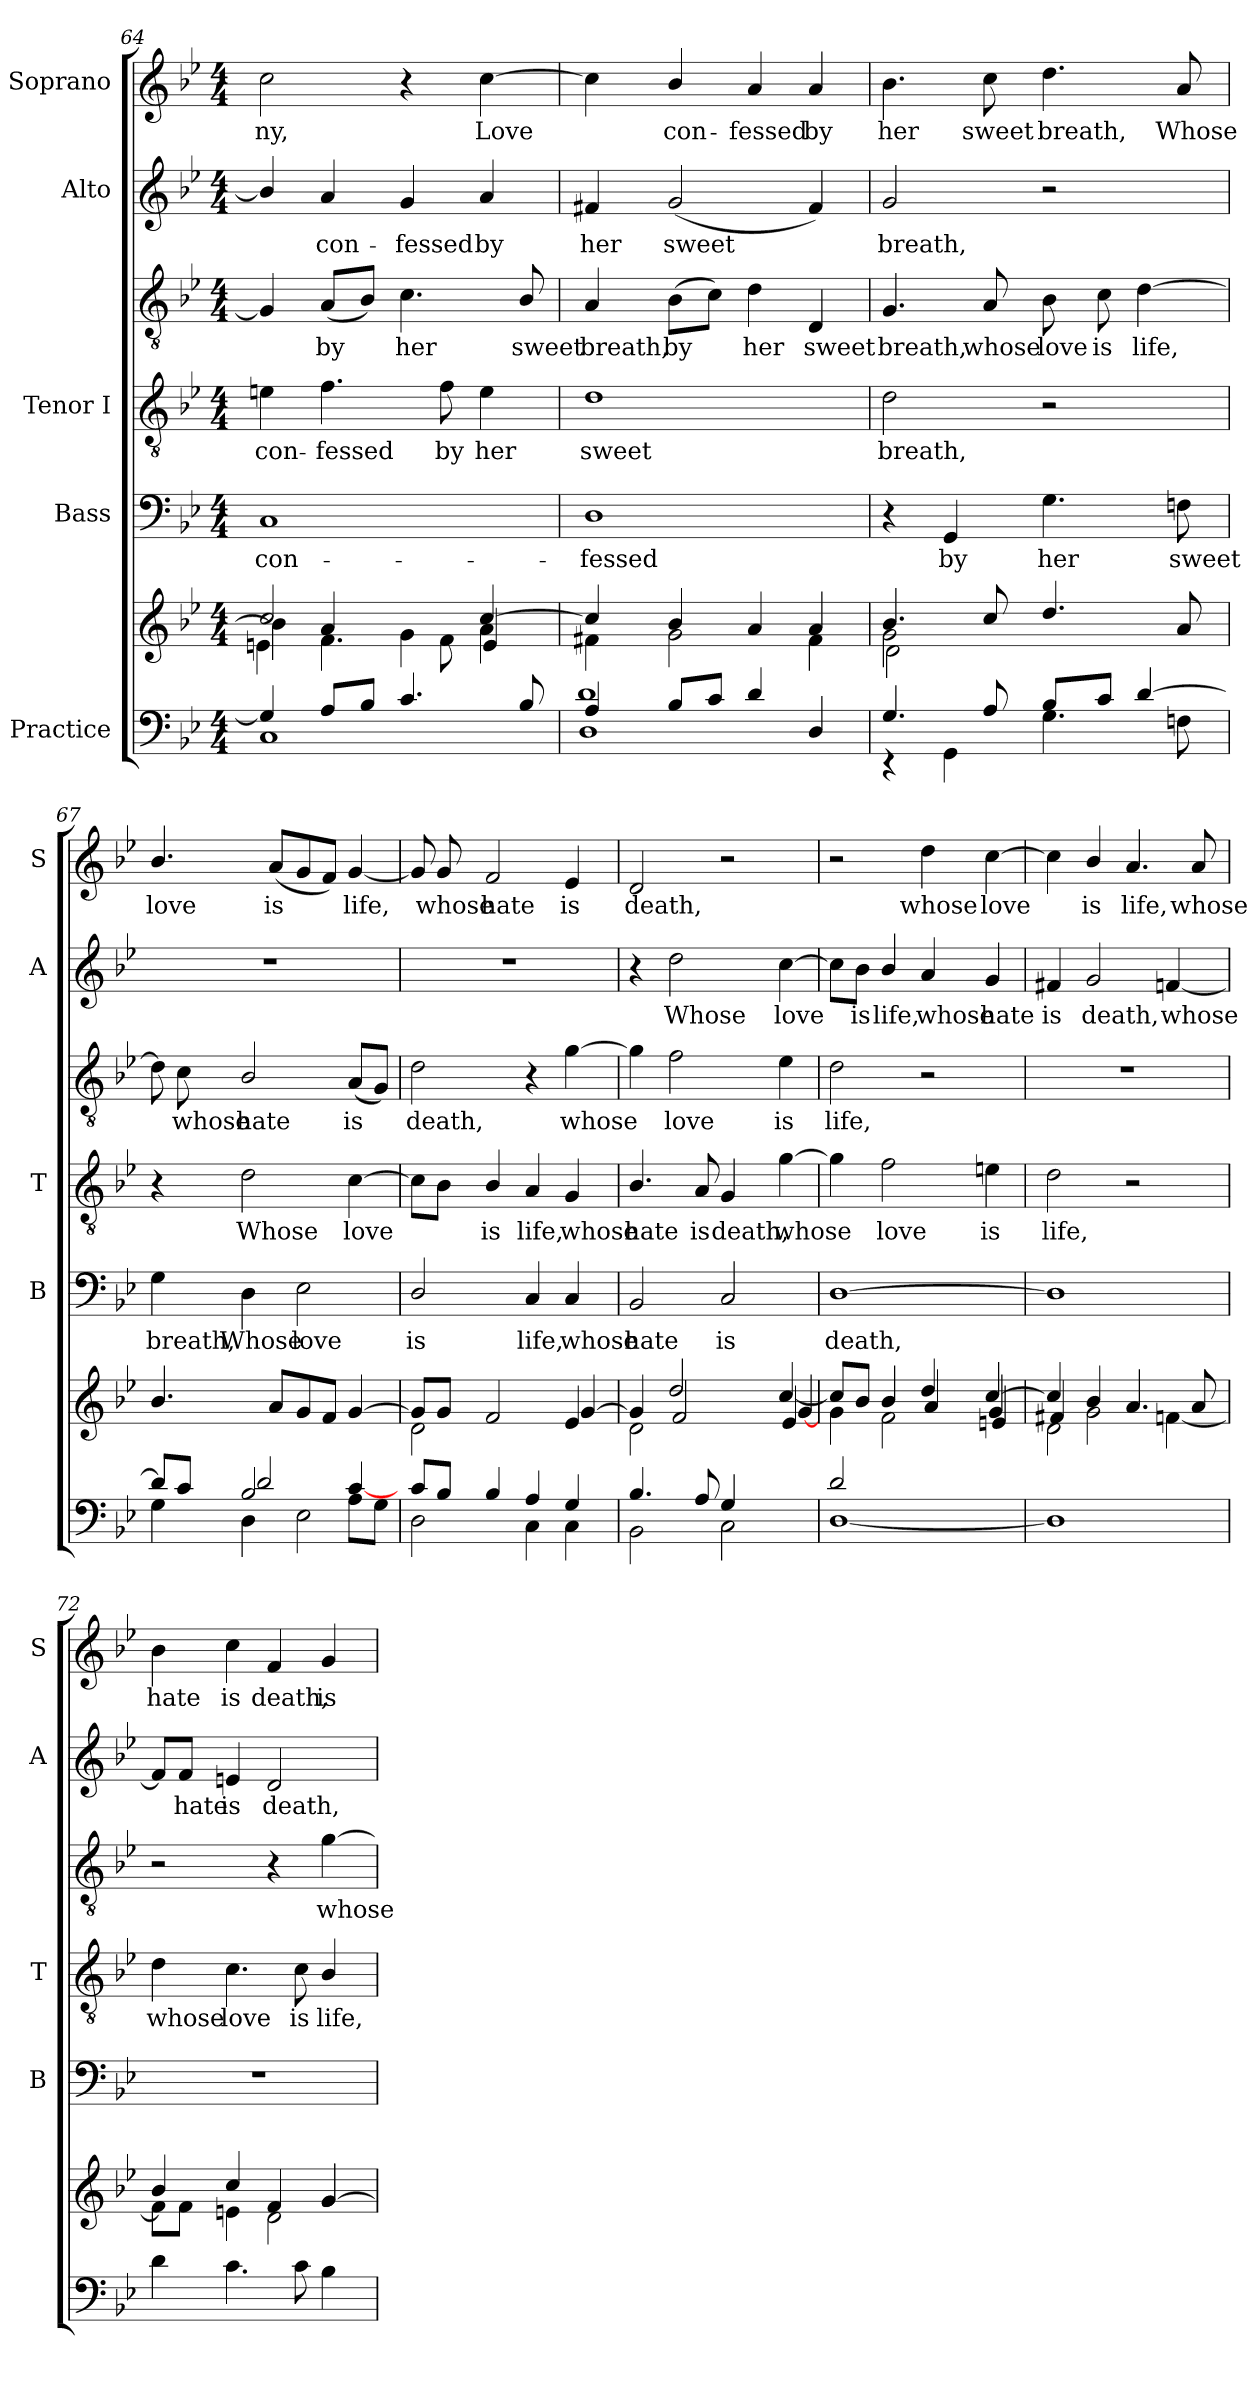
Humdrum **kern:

**kern	**kern	**kern	**text	**kern	**text	**kern	**text	**kern	**text	**kern	**text
*part5	*part5	*part4	*part4	*part3	*part3	*part3	*part3	*part2	*part2	*part1	*part1
*staff7	*staff6	*staff5	*staff5	*staff4	*staff4	*staff3	*staff3	*staff2	*staff2	*staff1	*staff1
*I"Practice	*	*I"Bass	*	*I"Tenor I	*	*	*	*I"Alto	*	*I"Soprano	*
*	*	*I'B	*	*I'T	*	*	*	*I'A	*	*I'S	*
*clefF4	*clefG2	*clefF4	*	*clefGv2	*	*clefGv2	*	*clefG2	*	*clefG2	*
*k[b-e-]	*k[b-e-]	*k[b-e-]	*	*k[b-e-]	*	*k[b-e-]	*	*k[b-e-]	*	*k[b-e-]	*
*B-:	*B-:	*B-:	*	*B-:	*	*B-:	*	*B-:	*	*B-:	*
*M4/4	*M4/4	*M4/4	*	*M4/4	*	*M4/4	*	*M4/4	*	*M4/4	*
=64	=64	=64	=64	=64	=64	=64	=64	=64	=64	=64	=64
*^	*^	*	*	*	*	*	*	*	*	*	*
*	*	*	*^	*	*	*	*	*	*	*	*	*	*
!	!	!	!	!	!	!LO:LY:b	!	!LO:LY:b	!	!	!	!	!	!LO:LY:b
4G/]	1C	2cc/	4b-\]	4en\	1C	con-	4en\	con-	4G/]	.	4b-/]	.	2cc\	-ny,
!	!	!	!	!	!	!	!	!LO:LY:b	!	!LO:LY:b	!	!LO:LY:b	!	!
8A/L	.	.	4a/	4.f\	.	.	4.f\	-fessed	(<8A/L	by	4a/	con-	.	.
8B-/J	.	.	.	.	.	.	.	.	8B-/J)	.	.	.	.	.
!	!	!	!	!	!	!	!	!	!	!LO:LY:b	!	!LO:LY:b	!	!
4.c/	.	4ryy	4g\	.	.	.	.	.	4.c\	her	4g/	-fessed	4r	.
!	!	!	!	!	!	!	!	!LO:LY:b	!	!	!	!	!	!
.	.	.	.	8f\	.	.	8f\	by	.	.	.	.	.	.
!	!	!	!	!	!	!	!	!LO:LY:b	!	!	!	!LO:LY:b	!	!LO:LY:b
.	.	[>4cc/	4a\	4e/	.	.	4e\	her	.	.	4a/	by	[4cc\	Love
!	!	!	!	!	!	!	!	!	!	!LO:LY:b	!	!	!	!
8B-/	.	.	.	.	.	.	.	.	8B-/	sweet	.	.	.	.
*	*	*	*v	*v	*	*	*	*	*	*	*	*	*	*
=65	=65	=65	=65	=65	=65	=65	=65	=65	=65	=65	=65	=65	=65
*	*^	*	*	*	*	*	*	*	*	*	*	*	*
!	!	!	!	!	!	!LO:LY:b	!	!LO:LY:b	!	!LO:LY:b	!	!LO:LY:b	!	!
4A/	1d	1D	4cc/]	4f#X\	1D	-fessed	1d	sweet	4A/	breath,	4f#X/	her	4cc\]	.
!	!	!	!	!	!	!	!	!	!	!LO:LY:b	!	!LO:LY:b	!	!LO:LY:b
8B-/L	.	.	4b-/	2g\	.	.	.	.	(>8B-\L	by	(<2g/	sweet	4b-/	con-
8c/J	.	.	.	.	.	.	.	.	8c\J)	.	.	.	.	.
!	!	!	!	!	!	!	!	!	!	!LO:LY:b	!	!	!	!LO:LY:b
4d/	.	.	4a/	.	.	.	.	.	4d\	her	.	.	4a/	-fessed
!	!	!	!	!	!	!	!	!	!	!LO:LY:b	!	!	!	!LO:LY:b
4D/	.	.	4a/	4f#\	.	.	.	.	4D/	sweet	4f#/)	.	4a/	by
*	*v	*v	*	*	*	*	*	*	*	*	*	*	*	*
!!LO:LB:g=z
=66	=66	=66	=66	=66	=66	=66	=66	=66	=66	=66	=66	=66	=66
*	*	*	*^	*	*	*	*	*	*	*	*	*	*
!	!	!	!	!	!	!	!	!LO:LY:b	!	!LO:LY:b	!	!LO:LY:b	!	!LO:LY:b
4.G/	4rEE	4.b-/	2g\	2d\	4r	.	2d\	breath,	4.G/	breath,	2g/	breath,	4.b-\	her
!	!	!	!	!	!	!LO:LY:b	!	!	!	!	!	!	!	!
.	4GG\	.	.	.	4GG/	by	.	.	.	.	.	.	.	.
!	!	!	!	!	!	!	!	!	!	!LO:LY:b	!	!	!	!LO:LY:b
8A/	.	8cc/	.	.	.	.	.	.	8A/	whose	.	.	8cc\	sweet
!	!	!	!	!	!	!LO:LY:b	!	!	!	!LO:LY:b	!	!	!	!LO:LY:b
8B-/L	4.G\	4.dd/	2ryy	2ryy	4.G\	her	2r	.	8B-\	love	2r	.	4.dd\	breath,
!	!	!	!	!	!	!	!	!	!	!LO:LY:b	!	!	!	!
8c/J	.	.	.	.	.	.	.	.	8c\	is	.	.	.	.
!	!	!	!	!	!	!	!	!	!	!LO:LY:b	!	!	!	!
[>4d/	.	.	.	.	.	.	.	.	[4d\	life,	.	.	.	.
!	!	!	!	!	!	!LO:LY:b	!	!	!	!	!	!	!	!LO:LY:b
.	8Fni\	8a/	.	.	8Fni\	sweet	.	.	.	.	.	.	8a/	Whose
*	*	*	*v	*v	*	*	*	*	*	*	*	*	*	*
=67	=67	=67	=67	=67	=67	=67	=67	=67	=67	=67	=67	=67	=67
*	*^	*	*	*	*	*	*	*	*	*	*	*	*
!	!	!	!	!	!	!LO:LY:b	!	!	!	!	!	!	!	!LO:LY:b
8d/L]	4ryy	4G\	4.b-/	1ryy	4G\	breath,	4r	.	8d\]	.	1r	.	4.b-/	love
!	!	!	!	!	!	!	!	!	!	!LO:LY:b	!	!	!	!
8c/J	.	.	.	.	.	.	.	.	8c\	whose	.	.	.	.
!	!	!	!	!	!	!LO:LY:b	!	!LO:LY:b	!	!LO:LY:b	!	!	!	!
2B-/	2d/	4D\	.	.	4D\	Whose	2d\	Whose	2B-/	hate	.	.	.	.
!	!	!	!	!	!	!	!	!	!	!	!	!	!	!LO:LY:b
.	.	.	8a/L	.	.	.	.	.	.	.	.	.	(<8a/L	is
!	!	!	!	!	!	!LO:LY:b	!	!	!	!	!	!	!	!
.	.	2E-\	8g/	.	2E-\	love	.	.	.	.	.	.	8g/	.
.	.	.	8f/J	.	.	.	.	.	.	.	.	.	8f/J)	.
!	!	!	!	!	!	!	!	!LO:LY:b	!	!LO:LY:b	!	!	!	!LO:LY:b
8A\L	[>4c/	.	[4g/	.	.	.	[4c\	love	(<8A/L	is	.	.	[4g/	life,
8G\J	.	.	.	.	.	.	.	.	8G/J)	.	.	.	.	.
*	*v	*v	*	*	*	*	*	*	*	*	*	*	*	*
=68	=68	=68	=68	=68	=68	=68	=68	=68	=68	=68	=68	=68	=68
*	*	*	*^	*	*	*	*	*	*	*	*	*	*
!	!	!	!	!	!	!LO:LY:b	!	!	!	!LO:LY:b	!	!	!	!
8c/L	2D\	8g/L]	1ryy	2d\	2D/	is	8c\L]	.	2d\	death,	1r	.	8g/]	.
!	!	!	!	!	!	!	!	!	!	!	!	!	!	!LO:LY:b
8B-/J	.	8g/J	.	.	.	.	8B-\J	.	.	.	.	.	8g/	whose
!	!	!	!	!	!	!	!	!LO:LY:b	!	!	!	!	!	!LO:LY:b
4B-/	.	2f/	.	.	.	.	4B-/	is	.	.	.	.	2f/	hate
!	!	!	!	!	!	!LO:LY:b	!	!LO:LY:b	!	!	!	!	!	!
4A/	4C\	.	.	4ryy	4C/	life,	4A/	life,	4r	.	.	.	.	.
!	!	!	!	!	!	!LO:LY:b	!	!LO:LY:b	!	!LO:LY:b	!	!	!	!LO:LY:b
4G/	4C\	4e-/	.	[4g/	4C/	whose	4G/	whose	[4g\	whose	.	.	4e-/	is
=69	=69	=69	=69	=69	=69	=69	=69	=69	=69	=69	=69	=69	=69	=69
*	*	*	*	*^	*	*	*	*	*	*	*	*	*	*
!	!	!	!	!	!	!	!LO:LY:b	!	!LO:LY:b	!	!	!	!	!	!LO:LY:b
4.B-/	2BB-\	2d\	4ryy	4g/]	2.ryy	2BB-/	hate	4.B-/	hate	4g\]	.	4r	.	2d/	death,
!	!	!	!	!	!	!	!	!	!	!	!LO:LY:b	!	!LO:LY:b	!	!
.	.	.	2dd/	2f/	.	.	.	.	.	2f\	love	2dd\	Whose	.	.
!	!	!	!	!	!	!	!	!	!LO:LY:b	!	!	!	!	!	!
8A/	.	.	.	.	.	.	.	8A/	is	.	.	.	.	.	.
!	!	!	!	!	!	!	!LO:LY:b	!	!LO:LY:b	!	!	!	!	!	!
4G/	2C\	2ryy	.	.	.	2C/	is	4G/	death,	.	.	.	.	2r	.
!	!	!	!	!	!	!	!	!	!LO:LY:b	!	!LO:LY:b	!	!LO:LY:b	!	!
4ryy	.	.	[>4cc/	4e-/	[>4g/	.	.	[4g\	whose	4e-\	is	[4cc\	love	.	.
!!LO:PB:g=z
=70	=70	=70	=70	=70	=70	=70	=70	=70	=70	=70	=70	=70	=70	=70	=70
!	!	!	!	!	!	!	!LO:LY:b	!	!	!	!LO:LY:b	!	!	!	!
*	*	*	*	*v	*v	*	*	*	*	*	*	*	*	*	*
2d/	[<1D	2ryy	8cc/L]	4g\	[1D	death,	4g\]	.	2d\	life,	8cc\L]	.	2r	.
!	!	!	!	!	!	!	!	!	!	!	!	!LO:LY:b	!	!
.	.	.	8b-/J	.	.	.	.	.	.	.	8b-\J	is	.	.
!	!	!	!	!	!	!	!	!LO:LY:b	!	!	!	!LO:LY:b	!	!
.	.	.	4b-/	2f\	.	.	2f\	love	.	.	4b-/	life,	.	.
!	!	!	!	!	!	!	!	!	!	!	!	!LO:LY:b	!	!LO:LY:b
2ryy	.	4dd/	4a/	.	.	.	.	.	2r	.	4a/	whose	4dd\	whose
!	!	!	!	!	!	!	!	!LO:LY:b	!	!	!	!LO:LY:b	!	!LO:LY:b
.	.	[>4cc/	4g/	4en/	.	.	4en\	is	.	.	4g/	hate	[4cc\	love
=71	=71	=71	=71	=71	=71	=71	=71	=71	=71	=71	=71	=71	=71	=71
!	!	!	!	!	!	!	!	!LO:LY:b	!	!	!	!LO:LY:b	!	!
1ryy	1D]	4cc/]	4f#X/	2d\	1D]	.	2d\	life,	1r	.	4f#X/	is	4cc\]	.
!	!	!	!	!	!	!	!	!	!	!	!	!LO:LY:b	!	!LO:LY:b
.	.	4b-/	2g\	.	.	.	.	.	.	.	2g/	death,	4b-/	is
!	!	!	!	!	!	!	!	!	!	!	!	!	!	!LO:LY:b
.	.	4.a/	.	2ryy	.	.	2r	.	.	.	.	.	4.a/	life,
!	!	!	!	!	!	!	!	!	!	!	!	!LO:LY:b	!	!
.	.	.	[<4fn\	.	.	.	.	.	.	.	[4fn/	whose	.	.
!	!	!	!	!	!	!	!	!	!	!	!	!	!	!LO:LY:b
.	.	8a/	.	.	.	.	.	.	.	.	.	.	8a/	whose
=72	=72	=72	=72	=72	=72	=72	=72	=72	=72	=72	=72	=72	=72	=72
*	*^	*	*	*	*	*	*	*	*	*	*	*	*	*
!	!	!	!	!	!	!	!	!	!LO:LY:b	!	!	!	!	!	!LO:LY:b
2ryy	4d\	1ryy	4b-/	8f\L]	2.ryy	1r	.	4d\	whose	2r	.	8f/L]	.	4b-\	hate
!	!	!	!	!	!	!	!	!	!	!	!	!	!LO:LY:b	!	!
.	.	.	.	8f\J	.	.	.	.	.	.	.	8f/J	hate	.	.
!	!	!	!	!	!	!	!	!	!LO:LY:b	!	!	!	!LO:LY:b	!	!LO:LY:b
.	4.c\	.	4cc/	4en\	.	.	.	4.c\	love	.	.	4en/	is	4cc\	is
!	!	!	!	!	!	!	!	!	!	!	!	!	!LO:LY:b	!	!LO:LY:b
4ryy	.	.	4f/	2d\	.	.	.	.	.	4r	.	2d/	death,	4f/	death,
!	!	!	!	!	!	!	!	!	!LO:LY:b	!	!	!	!	!	!
.	8c\	.	.	.	.	.	.	8c\	is	.	.	.	.	.	.
!	!	!	!	!	!	!	!	!	!LO:LY:b	!	!LO:LY:b	!	!	!	!LO:LY:b
4ryy	4B-\	.	4g/	.	[>4g/	.	.	4B-/	life,	[4g\	whose	.	.	4g/	is
*v	*v	*v	*	*	*	*	*	*	*	*	*	*	*	*	*
*	*v	*v	*v	*	*	*	*	*	*	*	*	*	*
=	=	=	=	=	=	=	=	=	=	=	=
*-	*-	*-	*-	*-	*-	*-	*-	*-	*-	*-	*-
